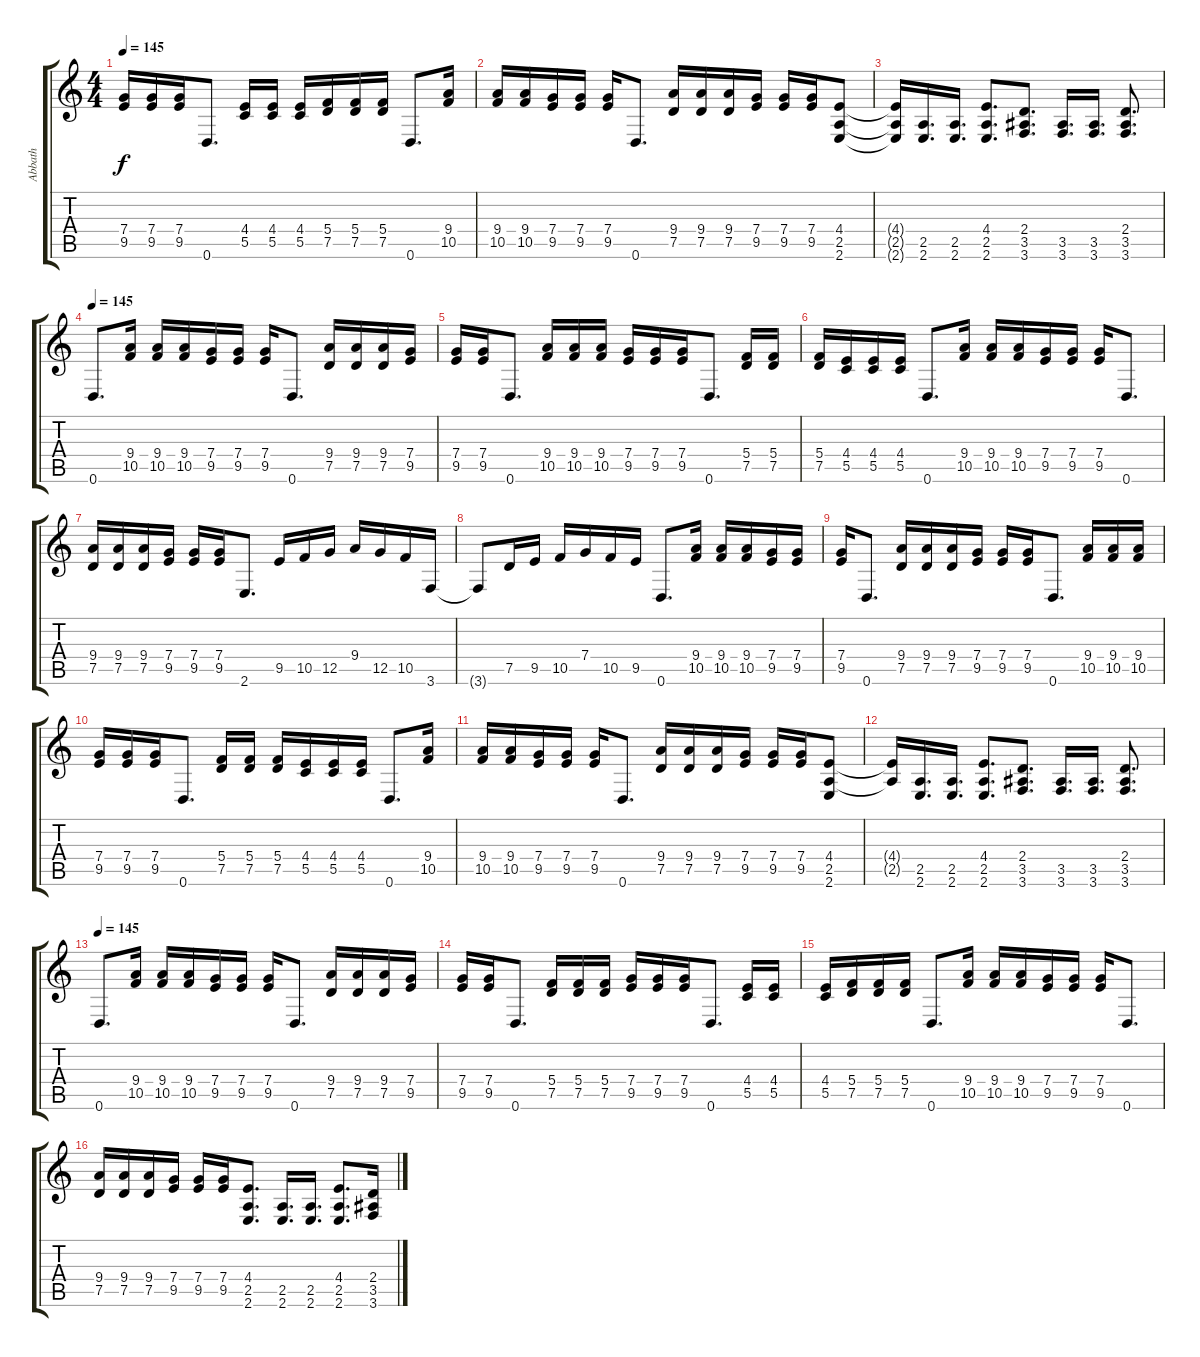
\track ("Abbath" "Abbath") {instrument distortionguitar}
\staff {score tabs}
\tuning (D4 A3 F3 C3 G2 D2) {hide}
\ts (4 4)
\tempo 145
\clef g2
\ks c
(7.4 9.5).16{dy f} (7.4 9.5).16 (7.4 9.5).16 0.6.8{d} (4.4 5.5).16 (4.4 5.5).16 (4.4 5.5).16 (5.4 7.5).16 (5.4 7.5).16 (5.4 7.5).16 0.6.8{d} (9.4 10.5).16 |
(9.4 10.5).16 (9.4 10.5).16 (7.4 9.5).16 (7.4 9.5).16 (7.4 9.5).16 0.6.8{d} (9.4 7.5).16 (9.4 7.5).16 (9.4 7.5).16 (7.4 9.5).16 (7.4 9.5).16 (7.4 9.5).16 (4.4 2.5 2.6).8 |
(4.4{t} 2.5{t} 2.6{t}).16 (2.5 2.6).16{d} (2.5 2.6).16{d} (4.4 2.5 2.6).8{d} (2.4 3.5 3.6).8{d} (3.5 3.6).16{d} (3.5 3.6).16{d} (2.4 3.5 3.6).8{d} |
\tempo 145
0.6.8{d} (9.4 10.5).16 (9.4 10.5).16 (9.4 10.5).16 (7.4 9.5).16 (7.4 9.5).16 (7.4 9.5).16 0.6.8{d} (9.4 7.5).16 (9.4 7.5).16 (9.4 7.5).16 (7.4 9.5).16 |
(7.4 9.5).16 (7.4 9.5).16 0.6.8{d} (9.4 10.5).16 (9.4 10.5).16 (9.4 10.5).16 (7.4 9.5).16 (7.4 9.5).16 (7.4 9.5).16 0.6.8{d} (5.4 7.5).16 (5.4 7.5).16 |
(5.4 7.5).16 (4.4 5.5).16 (4.4 5.5).16 (4.4 5.5).16 0.6.8{d} (9.4 10.5).16 (9.4 10.5).16 (9.4 10.5).16 (7.4 9.5).16 (7.4 9.5).16 (7.4 9.5).16 0.6.8{d} |
(9.4 7.5).16 (9.4 7.5).16 (9.4 7.5).16 (7.4 9.5).16 (7.4 9.5).16 (7.4 9.5).16 2.6.8{d} 9.5.16 10.5.16 12.5.16 9.4.16 12.5.16 10.5.16 3.6.16 |
3.6{t}.8 7.5.16 9.5.16 10.5.16 7.4.16 10.5.16 9.5.16 0.6.8{d} (9.4 10.5).16 (9.4 10.5).16 (9.4 10.5).16 (7.4 9.5).16 (7.4 9.5).16 |
(7.4 9.5).16 0.6.8{d} (9.4 7.5).16 (9.4 7.5).16 (9.4 7.5).16 (7.4 9.5).16 (7.4 9.5).16 (7.4 9.5).16 0.6.8{d} (9.4 10.5).16 (9.4 10.5).16 (9.4 10.5).16 |
(7.4 9.5).16 (7.4 9.5).16 (7.4 9.5).16 0.6.8{d} (5.4 7.5).16 (5.4 7.5).16 (5.4 7.5).16 (4.4 5.5).16 (4.4 5.5).16 (4.4 5.5).16 0.6.8{d} (9.4 10.5).16 |
(9.4 10.5).16 (9.4 10.5).16 (7.4 9.5).16 (7.4 9.5).16 (7.4 9.5).16 0.6.8{d} (9.4 7.5).16 (9.4 7.5).16 (9.4 7.5).16 (7.4 9.5).16 (7.4 9.5).16 (7.4 9.5).16 (4.4 2.5 2.6).8 |
(4.4{t} 2.5{t}).16 (2.5 2.6).16{d} (2.5 2.6).16{d} (4.4 2.5 2.6).8{d} (2.4 3.5 3.6).8{d} (3.5 3.6).16{d} (3.5 3.6).16{d} (2.4 3.5 3.6).8{d} |
\tempo 145
0.6.8{d} (9.4 10.5).16 (9.4 10.5).16 (9.4 10.5).16 (7.4 9.5).16 (7.4 9.5).16 (7.4 9.5).16 0.6.8{d} (9.4 7.5).16 (9.4 7.5).16 (9.4 7.5).16 (7.4 9.5).16 |
(7.4 9.5).16 (7.4 9.5).16 0.6.8{d} (5.4 7.5).16 (5.4 7.5).16 (5.4 7.5).16 (7.4 9.5).16 (7.4 9.5).16 (7.4 9.5).16 0.6.8{d} (4.4 5.5).16 (4.4 5.5).16 |
(4.4 5.5).16 (5.4 7.5).16 (5.4 7.5).16 (5.4 7.5).16 0.6.8{d} (9.4 10.5).16 (9.4 10.5).16 (9.4 10.5).16 (7.4 9.5).16 (7.4 9.5).16 (7.4 9.5).16 0.6.8{d} |
(9.4 7.5).16 (9.4 7.5).16 (9.4 7.5).16 (7.4 9.5).16 (7.4 9.5).16 (7.4 9.5).16 (4.4 2.5 2.6).8{d} (2.5 2.6).16{d} (2.5 2.6).16{d} (4.4 2.5 2.6).8{d} (2.4 3.5 3.6).16
